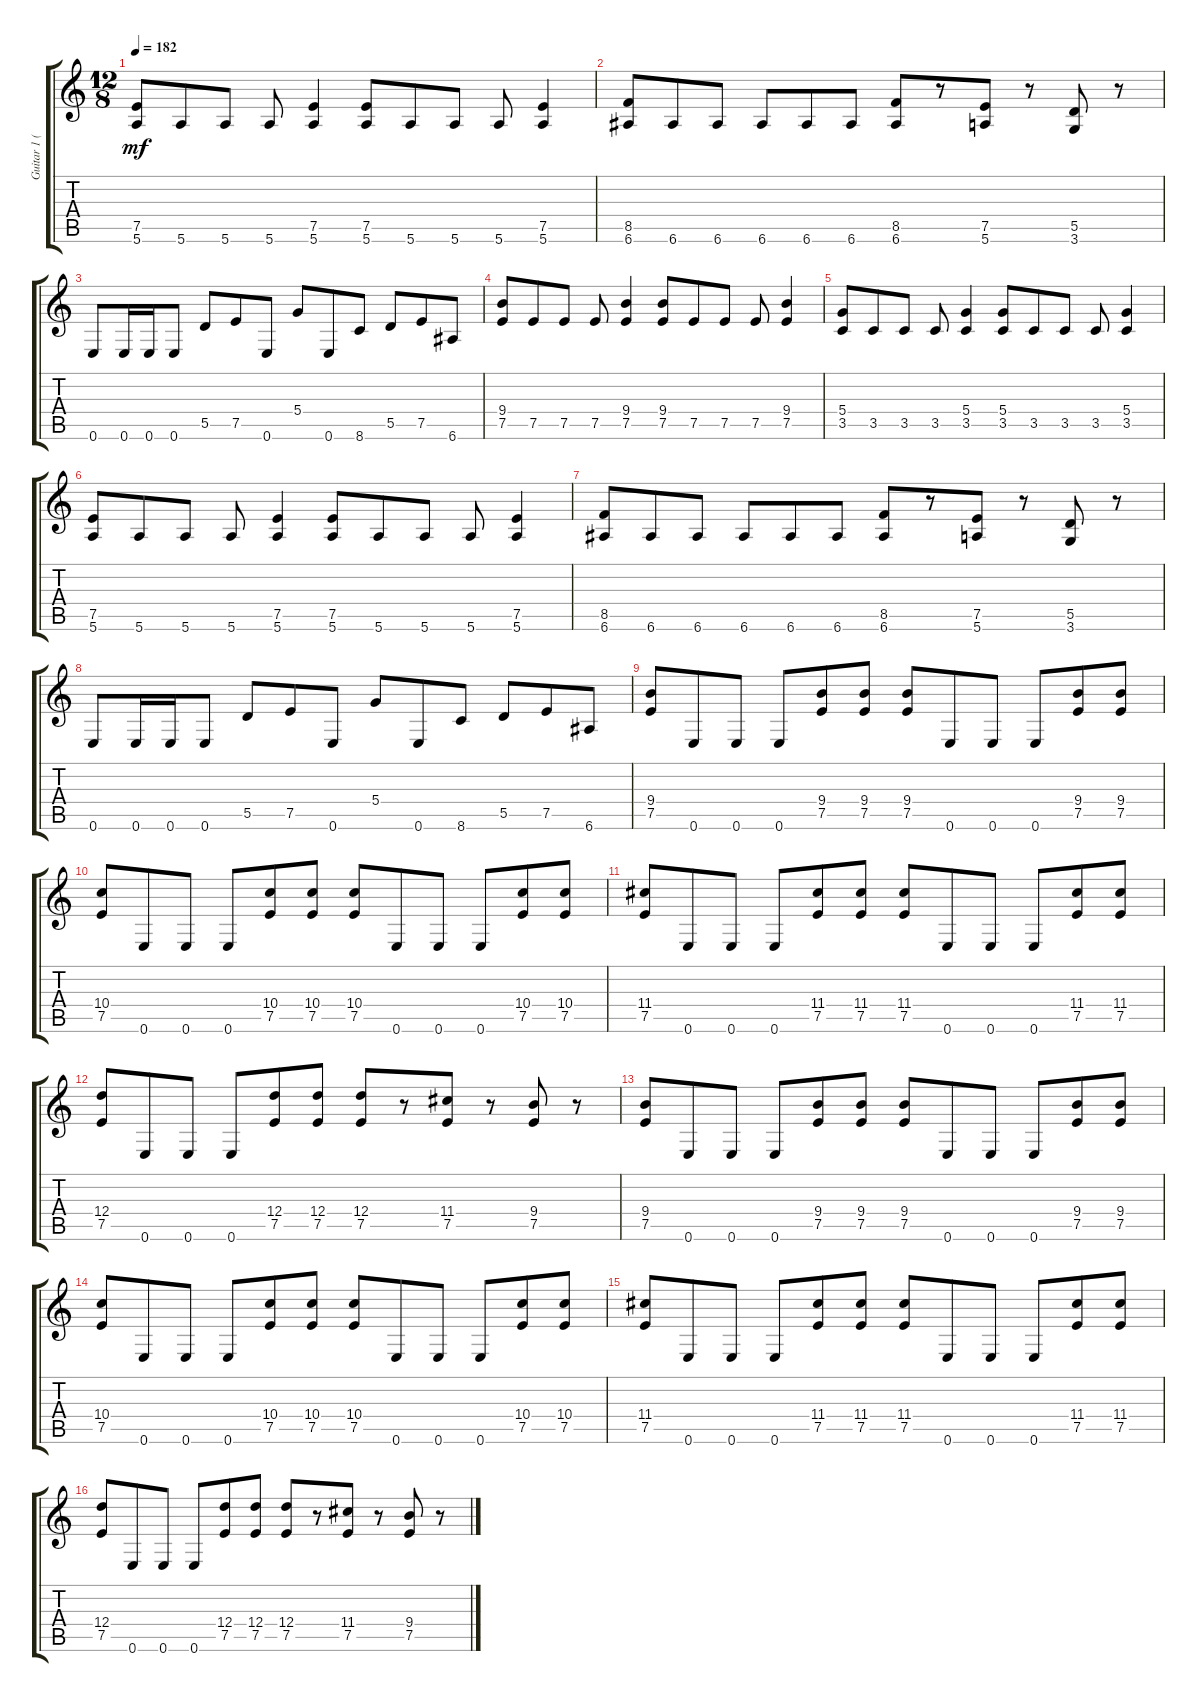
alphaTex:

\track ("Guitar 1 (Dave Mustaine)" "Guitar 1 (") {instrument distortionguitar}
\staff {score tabs}
\tuning (E4 B3 G3 D3 A2 E2) {hide}
\ts (12 8)
\tempo 182
\clef g2
\ks c
(7.5 5.6).8{dy mf} 5.6.8 5.6.8 5.6.8 (7.5 5.6).4 (7.5 5.6).8 5.6.8 5.6.8 5.6.8 (7.5 5.6).4 |
(8.5 6.6).8 6.6.8 6.6.8 6.6.8 6.6.8 6.6.8 (8.5 6.6).8 r.8 (7.5 5.6).8 r.8 (5.5 3.6).8 r.8 |
0.6.8 0.6.16 0.6.16 0.6.8 5.5.8 7.5.8 0.6.8 5.4.8 0.6.8 8.6.8 5.5.8 7.5.8 6.6.8 |
(9.4 7.5).8 7.5.8 7.5.8 7.5.8 (9.4 7.5).4 (9.4 7.5).8 7.5.8 7.5.8 7.5.8 (9.4 7.5).4 |
(5.4 3.5).8 3.5.8 3.5.8 3.5.8 (5.4 3.5).4 (5.4 3.5).8 3.5.8 3.5.8 3.5.8 (5.4 3.5).4 |
(7.5 5.6).8 5.6.8 5.6.8 5.6.8 (7.5 5.6).4 (7.5 5.6).8 5.6.8 5.6.8 5.6.8 (7.5 5.6).4 |
(8.5 6.6).8 6.6.8 6.6.8 6.6.8 6.6.8 6.6.8 (8.5 6.6).8 r.8 (7.5 5.6).8 r.8 (5.5 3.6).8 r.8 |
0.6.8 0.6.16 0.6.16 0.6.8 5.5.8 7.5.8 0.6.8 5.4.8 0.6.8 8.6.8 5.5.8 7.5.8 6.6.8 |
(9.4 7.5).8 0.6.8 0.6.8 0.6.8 (9.4 7.5).8 (9.4 7.5).8 (9.4 7.5).8 0.6.8 0.6.8 0.6.8 (9.4 7.5).8 (9.4 7.5).8 |
(10.4 7.5).8 0.6.8 0.6.8 0.6.8 (10.4 7.5).8 (10.4 7.5).8 (10.4 7.5).8 0.6.8 0.6.8 0.6.8 (10.4 7.5).8 (10.4 7.5).8 |
(11.4 7.5).8 0.6.8 0.6.8 0.6.8 (11.4 7.5).8 (11.4 7.5).8 (11.4 7.5).8 0.6.8 0.6.8 0.6.8 (11.4 7.5).8 (11.4 7.5).8 |
(12.4 7.5).8 0.6.8 0.6.8 0.6.8 (12.4 7.5).8 (12.4 7.5).8 (12.4 7.5).8 r.8 (11.4 7.5).8 r.8 (9.4 7.5).8 r.8 |
(9.4 7.5).8 0.6.8 0.6.8 0.6.8 (9.4 7.5).8 (9.4 7.5).8 (9.4 7.5).8 0.6.8 0.6.8 0.6.8 (9.4 7.5).8 (9.4 7.5).8 |
(10.4 7.5).8 0.6.8 0.6.8 0.6.8 (10.4 7.5).8 (10.4 7.5).8 (10.4 7.5).8 0.6.8 0.6.8 0.6.8 (10.4 7.5).8 (10.4 7.5).8 |
(11.4 7.5).8 0.6.8 0.6.8 0.6.8 (11.4 7.5).8 (11.4 7.5).8 (11.4 7.5).8 0.6.8 0.6.8 0.6.8 (11.4 7.5).8 (11.4 7.5).8 |
(12.4 7.5).8 0.6.8 0.6.8 0.6.8 (12.4 7.5).8 (12.4 7.5).8 (12.4 7.5).8 r.8 (11.4 7.5).8 r.8 (9.4 7.5).8 r.8
